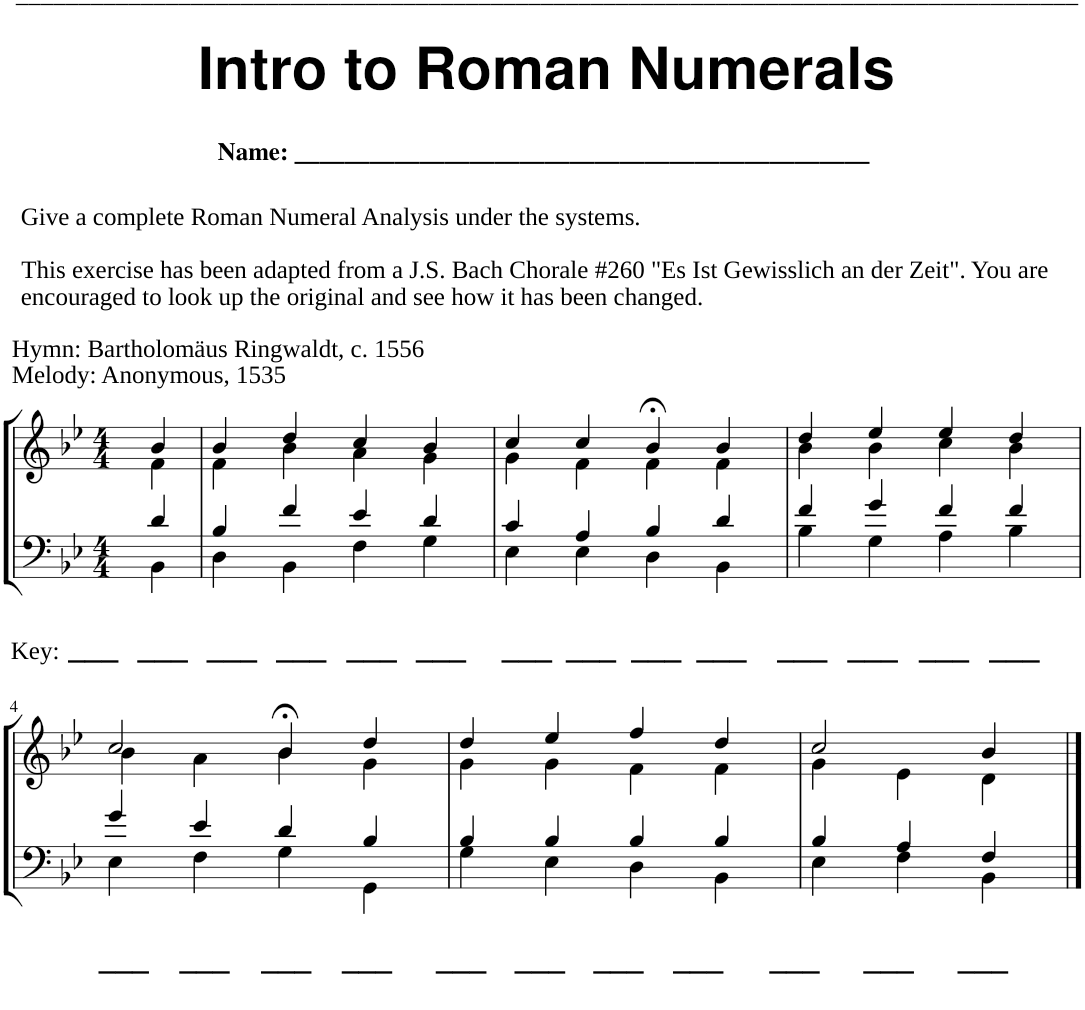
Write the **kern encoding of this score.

**kern	**kern
*part1	*part1
*staff2	*staff1
*I"Piano	*
*I'Pno.	*
*clefF4	*clefG2
*k[b-e-]	*k[b-e-]
*M4/4	*M4/4
=	=
*^	*^
!	!	!LO:TX:a:t=Hymn&colon; Bartholomäus Ringwaldt, c. 1556	!
!	!	!LO:TX:a:t=Melody&colon; Anonymous, 1535	!
4d/	4BB-\	4b-/	4f\
=1	=1	=1	=1
4B-/	4D\	4b-/	4f\
4f/	4BB-\	4dd/	4b-\
4e-/	4F\	4cc/	4a\
4d/	4G\	4b-/	4g\
=2	=2	=2	=2
4c/	4E-\	4cc/	4g\
4A/	4E-\	4cc/	4f\
4B-/	4D\	4b-;</	4f\
4d/	4BB-\	4b-/	4f\
=3	=3	=3	=3
4f/	4B-\	4dd/	4b-\
4g/	4G\	4ee-/	4b-\
4f/	4A\	4ee-/	4cc\
4f/	4B-\	4dd/	4b-\
!!LO:LB:g=z	!!
=4	=4	=4	=4
4g/	4E-\	2cc/	4b-\
4e-/	4F\	.	4a\
4d/	4G\	4b-;</	4b-\
4B-/	4GG\	4dd/	4g\
=5	=5	=5	=5
4B-/	4G\	4dd/	4g\
4B-/	4E-\	4ee-/	4g\
4B-/	4D\	4ff/	4f\
4B-/	4BB-\	4dd/	4f\
=6	=6	=6	=6
*M3/4	*	*M3/4	*
4B-/	4E-\	2cc/	4g\
4A/	4F\	.	4e-\
4F/	4BB-\	4b-/	4d\
*v	*v	*	*
*	*v	*v
==	==
*-	*-
